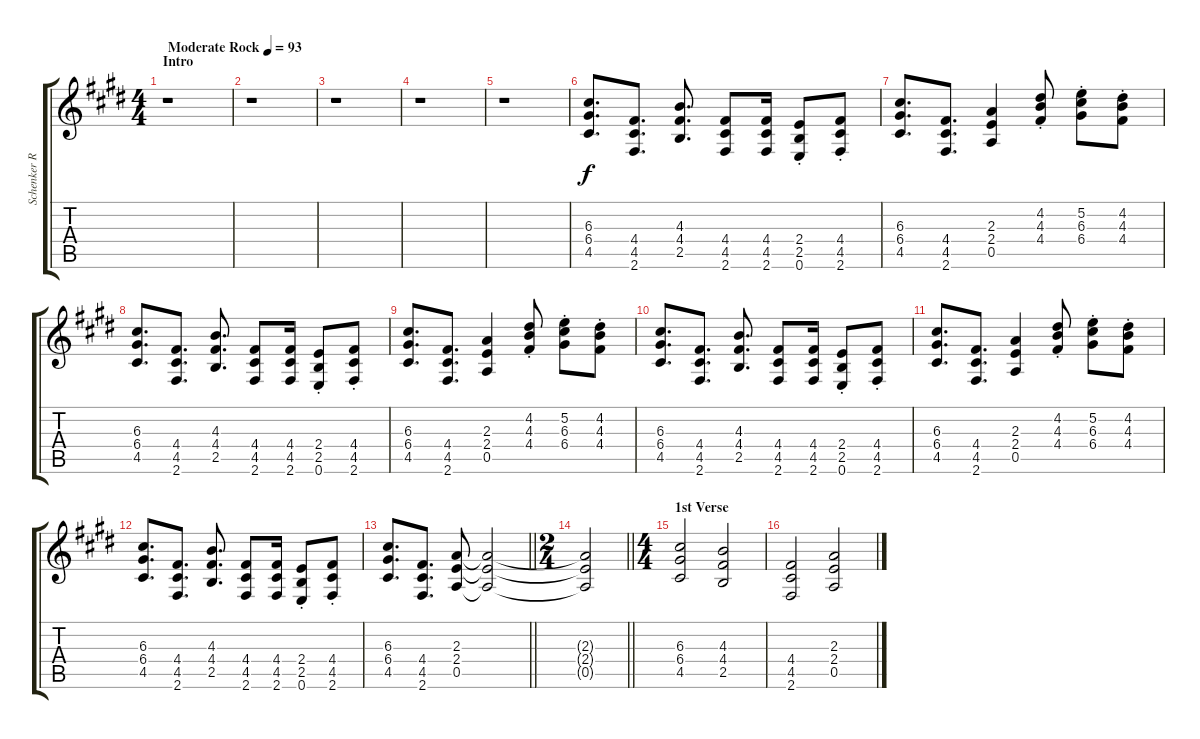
\track ("Schenker RHY" "Schenker R") {instrument distortionguitar}
\staff {score tabs}
\tuning (E4 B3 G3 D3 A2 E2) {hide}
\ts (4 4)
\section ("" "Intro")
\tempo (93 "Moderate Rock")
\clef g2
\ks e
r.1{dy f instrument distortionguitar} |
r.1 |
r.1 |
r.1 |
r.1 |
(6.3 6.4 4.5).8{d} (4.4 4.5 2.6).8{d} (4.3 4.4 2.5).8{d} (4.4 4.5 2.6).8 (4.4 4.5 2.6).16 (2.4{st} 2.5{st} 0.6{st}).8 (4.4{st} 4.5{st} 2.6{st}).8 |
(6.3 6.4 4.5).8{d} (4.4 4.5 2.6).8{d} (2.3 2.4 0.5).4 (4.2{st} 4.3{st} 4.4{st}).8 (5.2{st} 6.3{st} 6.4{st}).8 (4.2{st} 4.3{st} 4.4{st}).8 |
(6.3 6.4 4.5).8{d} (4.4 4.5 2.6).8{d} (4.3 4.4 2.5).8{d} (4.4 4.5 2.6).8 (4.4 4.5 2.6).16 (2.4{st} 2.5{st} 0.6{st}).8 (4.4{st} 4.5{st} 2.6{st}).8 |
(6.3 6.4 4.5).8{d} (4.4 4.5 2.6).8{d} (2.3 2.4 0.5).4 (4.2{st} 4.3{st} 4.4{st}).8 (5.2{st} 6.3{st} 6.4{st}).8 (4.2{st} 4.3{st} 4.4{st}).8 |
(6.3 6.4 4.5).8{d} (4.4 4.5 2.6).8{d} (4.3 4.4 2.5).8{d} (4.4 4.5 2.6).8 (4.4 4.5 2.6).16 (2.4{st} 2.5{st} 0.6{st}).8 (4.4{st} 4.5{st} 2.6{st}).8 |
(6.3 6.4 4.5).8{d} (4.4 4.5 2.6).8{d} (2.3 2.4 0.5).4 (4.2{st} 4.3{st} 4.4{st}).8 (5.2{st} 6.3{st} 6.4{st}).8 (4.2{st} 4.3{st} 4.4{st}).8 |
(6.3 6.4 4.5).8{d} (4.4 4.5 2.6).8{d} (4.3 4.4 2.5).8{d} (4.4 4.5 2.6).8 (4.4 4.5 2.6).16 (2.4{st} 2.5{st} 0.6{st}).8 (4.4{st} 4.5{st} 2.6{st}).8 |
\barLineRight lightlight
(6.3 6.4 4.5).8{d} (4.4 4.5 2.6).8{d} (2.3 2.4 0.5).8 (2.3{t} 2.4{t} 0.5{t}).2 |
\ts (2 4)
\barLineRight lightlight
(2.3{t} 2.4{t} 0.5{t}).2 |
\ts (4 4)
\section ("" "1st Verse")
(6.3 6.4 4.5).2 (4.3 4.4 2.5).2 |
(4.4 4.5 2.6).2 (2.3 2.4 0.5).2
